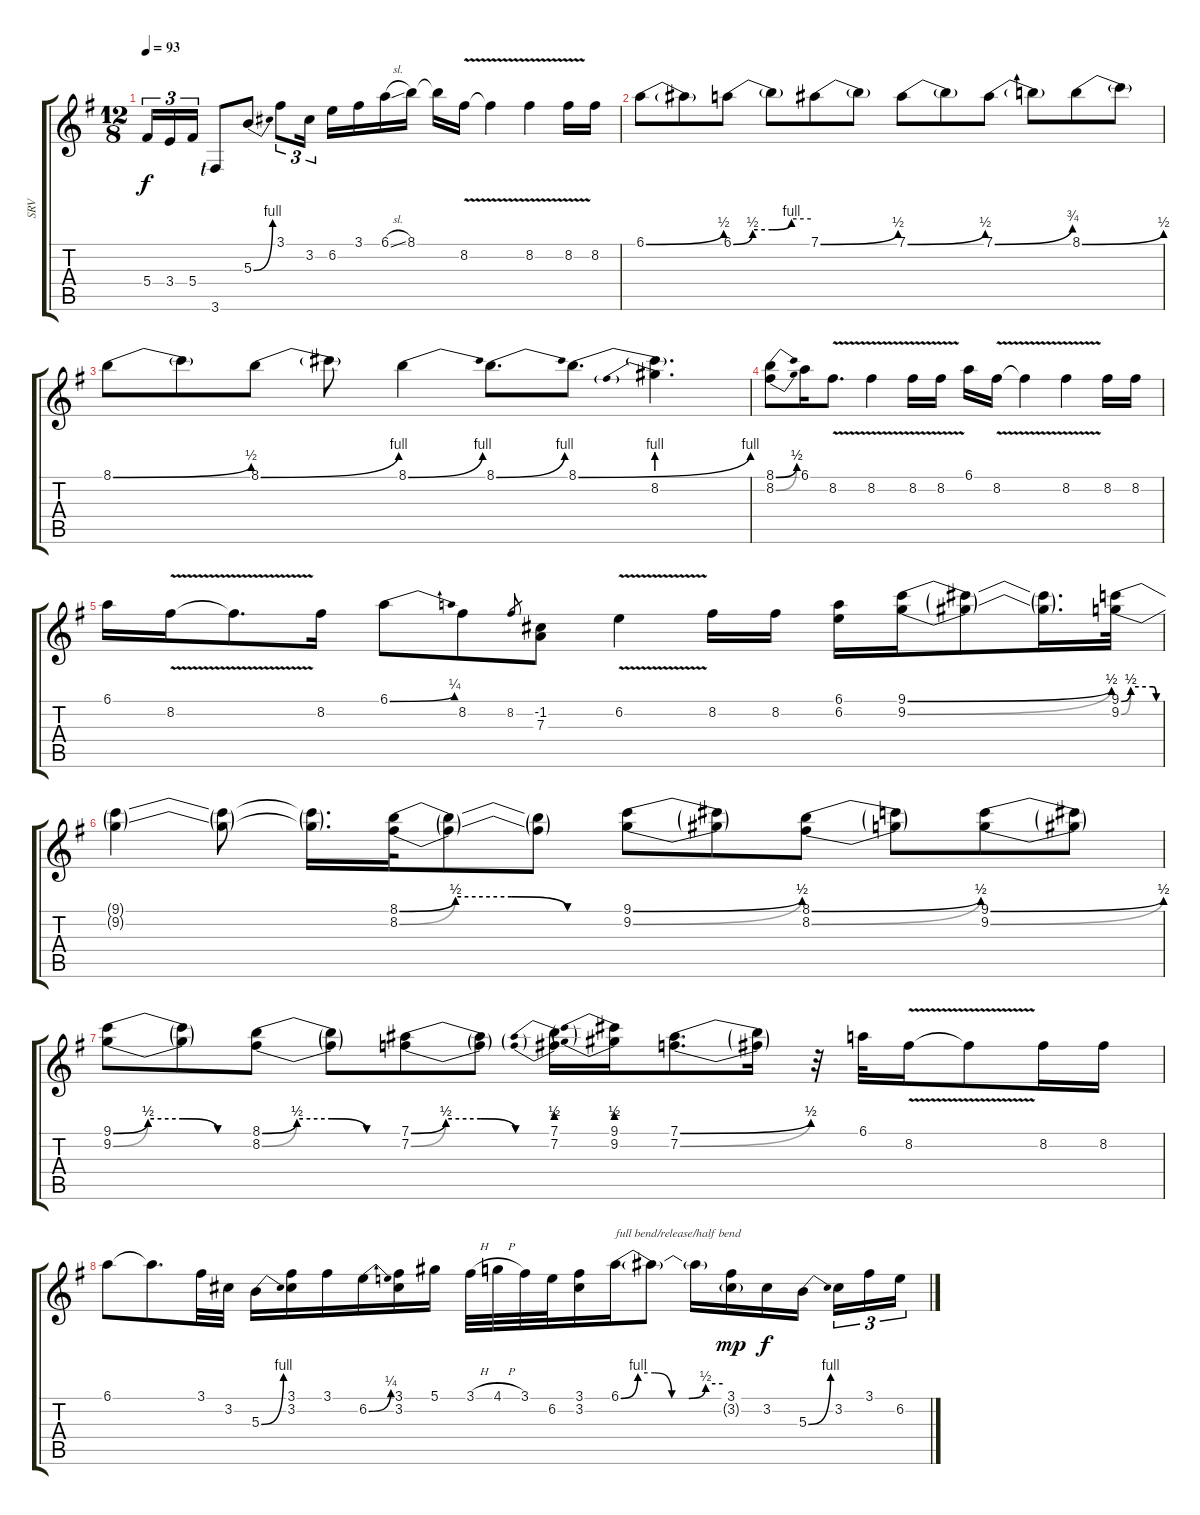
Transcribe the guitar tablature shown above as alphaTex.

\track ("SRV" "SRV") {instrument electricguitarjazz}
\staff {score tabs}
\tuning (Eb4 Bb3 Gb3 Db3 Ab2 Eb2) {hide}
\ts (12 8)
\tempo 93
\clef g2
\ks g
5.4.16{tu (3 2) dy f} 3.4.16{tu (3 2)} 5.4.16{tu (3 2)} 3.6{lf 1}.8 5.3{be (bend 0 0 60 4)}.8 3.1.8{tu (3 2)} 3.2.16{tu (3 2)} 6.2.16 3.1.16 6.1{sl}.16 8.1.16 8.1{t}.16 8.2{v}.16 8.2{t}.4 8.2{v}.4 8.2{v}.16 8.2.16 |
6.1{be (bend 0 0 60 2)}.8 6.1{t}.8 6.1{be (custom 0 0 15 2 30 2 45 4 60 4)}.8 6.1{t}.8 7.1{be (bend 0 0 60 2)}.8 7.1{t}.8 7.1{be (bend 0 0 60 2)}.8 7.1{t}.8 7.1{be (bend 0 0 60 3)}.8 7.1{t}.8 8.1{be (bend 0 0 60 2)}.8 8.1{t}.8 |
8.1{be (bend 0 0 60 2)}.8 8.1{t}.8 8.1{be (bend 0 0 60 4)}.8 8.1{t}.8 8.1{be (bend 0 0 60 4)}.4 8.1{be (bend 0 0 60 4)}.8{d} 8.1{be (bend 0 0 60 4)}.8{d} (8.1{t} 8.2{be (prebend 0 4 60 4)}).4{d} |
(8.1{be (bend 0 0 60 2)} 8.2{be (bend 0 0 60 2)}).8 6.1.16 8.2{v}.8{d} 8.2{v}.4 8.2{v}.16 8.2{v}.16 6.1.16 8.2{v}.16 8.2{t}.4 8.2{v}.4 8.2.16 8.2.16 |
6.1.16 8.2{v}.16 8.2{t}.8{d} 8.2.16 6.1{be (bend 0 0 60 1)}.8 8.2.8 8.2.8{gr} (-1.2 7.3).8 6.2{v}.4 8.2.16 8.2.16 (6.1 6.2).16 (9.1{be (bend 0 0 60 2)} 9.2{be (bend 0 0 60 2)}).16 (9.1{t} 9.2{t}).8 (9.1{t} 9.2{t}).16{d} (9.1{be (custom 0 0 15 2 50 2 55 0 60 0)} 9.2{be (custom 0 0 15 2 50 2 55 0 60 0)}).32 |
(9.1{t} 9.2{t}).4 (9.1{t} 9.2{t}).8 (9.1{t} 9.2{t}).16{d} (8.1{be (custom 0 0 15 2 30 2 45 0 60 0)} 8.2{be (custom 0 0 15 2 30 2 45 0 60 0)}).32 (8.1{t} 8.2{t}).8 (8.1{t} 8.2{t}).8 (9.1{be (bend 0 0 60 2)} 9.2{be (bend 0 0 60 2)}).8 (9.1{t} 9.2{t}).8 (8.1{be (bend 0 0 60 2)} 8.2{be (bend 0 0 60 2)}).8 (8.1{t} 8.2{t}).8 (9.1{be (bend 0 0 60 2)} 9.2{be (bend 0 0 60 2)}).8 (9.1{t} 9.2{t}).8 |
(9.1{be (custom 0 0 15 2 30 2 45 0 60 0)} 9.2{be (custom 0 0 15 2 30 2 45 0 60 0)}).8 (9.1{t} 9.2{t}).8 (8.1{be (custom 0 0 15 2 30 2 45 0 60 0)} 8.2{be (custom 0 0 15 2 30 2 45 0 60 0)}).8 (8.1{t} 8.2{t}).8 (7.1{be (custom 0 0 15 2 30 2 45 0 60 0)} 7.2{be (custom 0 0 15 2 30 2 45 0 60 0)}).8 (7.1{t} 7.2{t}).8 (7.1{be (prebend 0 2 60 2)} 7.2{be (prebend 0 2 60 2)}).16 (9.1{be (prebend 0 2 60 2)} 9.2{be (prebend 0 2 60 2)}).16 (7.1{be (bend 0 0 60 2)} 7.2{be (bend 0 0 60 2)}).8{d} (7.1{t} 7.2{t}).16 r.32 6.1.32 8.2{v}.16 8.2{t}.8 8.2.16 8.2.16 |
6.1.8 6.1{t}.8{d} 3.1.32 3.2.32 5.3{be (bend 0 0 60 4)}.16 (3.1 3.2).16 3.1.16 6.2{be (bend 0 0 60 1)}.16 (3.1 3.2).16 5.1.16 3.1{h}.32 4.1{h}.32 3.1.32 6.2.32 (3.1 3.2).16 6.1{be (custom 0 0 10 4 20 4 30 0 40 0 50 2 60 2)}.16{txt "full bend/release/half bend"} 6.1{t}.8 6.1{t}.16 (3.1 3.2{g}).16{dy mp} 3.2.16{dy f} 5.3{be (bend 0 0 60 4)}.16 3.2.16{tu (3 2)} 3.1.16{tu (3 2)} 6.2.16{tu (3 2)}
